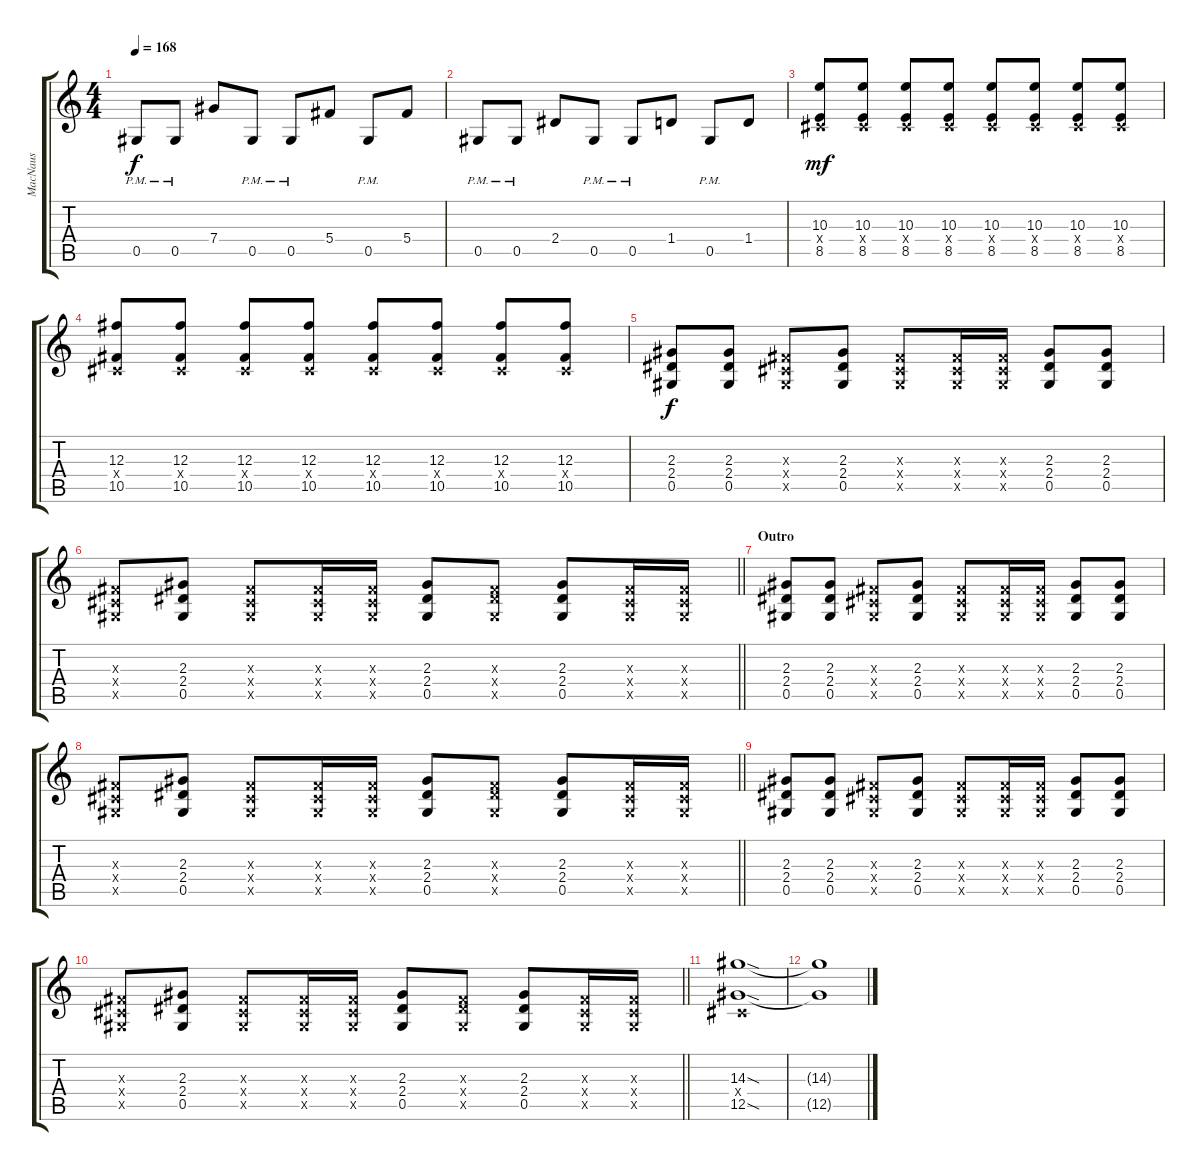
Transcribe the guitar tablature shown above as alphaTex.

\track ("MacNaus" "MacNaus") {instrument distortionguitar}
\staff {score tabs}
\tuning (Eb4 Bb3 Gb3 Db3 Ab2 Eb2) {hide}
\ts (4 4)
\tempo 168
\clef g2
\ks c
0.5{pm}.8{dy f} 0.5{pm}.8 7.4.8 0.5{pm}.8 0.5{pm}.8 5.4.8 0.5{pm}.8 5.4.8 |
0.5{pm}.8 0.5{pm}.8 2.4.8 0.5{pm}.8 0.5{pm}.8 1.4.8 0.5{pm}.8 1.4.8 |
(10.3 0.4{x} 8.5).8{dy mf} (10.3 0.4{x} 8.5).8 (10.3 0.4{x} 8.5).8 (10.3 0.4{x} 8.5).8 (10.3 0.4{x} 8.5).8 (10.3 0.4{x} 8.5).8 (10.3 0.4{x} 8.5).8 (10.3 0.4{x} 8.5).8 |
(12.3 0.4{x} 10.5).8 (12.3 0.4{x} 10.5).8 (12.3 0.4{x} 10.5).8 (12.3 0.4{x} 10.5).8 (12.3 0.4{x} 10.5).8 (12.3 0.4{x} 10.5).8 (12.3 0.4{x} 10.5).8 (12.3 0.4{x} 10.5).8 |
(2.3 2.4 0.5).8{dy f} (2.3 2.4 0.5).8 (0.3{x} 0.4{x} 0.5{x}).8 (2.3 2.4 0.5).8 (0.3{x} 0.4{x} 0.5{x}).8 (0.3{x} 0.4{x} 0.5{x}).16 (0.3{x} 0.4{x} 0.5{x}).16 (2.3 2.4 0.5).8 (2.3 2.4 0.5).8 |
\barLineRight lightlight
(0.3{x} 0.4{x} 0.5{x}).8 (2.3 2.4 0.5).8 (0.3{x} 0.4{x} 0.5{x}).8 (0.3{x} 0.4{x} 0.5{x}).16 (0.3{x} 0.4{x} 0.5{x}).16 (2.3 2.4 0.5).8 (0.3{x} 2.4{x} 0.5{x}).8 (2.3 2.4 0.5).8 (0.3{x} 0.4{x} 0.5{x}).16 (0.3{x} 0.4{x} 0.5{x}).16 |
\section ("" "Outro")
(2.3 2.4 0.5).8 (2.3 2.4 0.5).8 (0.3{x} 0.4{x} 0.5{x}).8 (2.3 2.4 0.5).8 (0.3{x} 0.4{x} 0.5{x}).8 (0.3{x} 0.4{x} 0.5{x}).16 (0.3{x} 0.4{x} 0.5{x}).16 (2.3 2.4 0.5).8 (2.3 2.4 0.5).8 |
\barLineRight lightlight
(0.3{x} 0.4{x} 0.5{x}).8 (2.3 2.4 0.5).8 (0.3{x} 0.4{x} 0.5{x}).8 (0.3{x} 0.4{x} 0.5{x}).16 (0.3{x} 0.4{x} 0.5{x}).16 (2.3 2.4 0.5).8 (0.3{x} 2.4{x} 0.5{x}).8 (2.3 2.4 0.5).8 (0.3{x} 0.4{x} 0.5{x}).16 (0.3{x} 0.4{x} 0.5{x}).16 |
(2.3 2.4 0.5).8 (2.3 2.4 0.5).8 (0.3{x} 0.4{x} 0.5{x}).8 (2.3 2.4 0.5).8 (0.3{x} 0.4{x} 0.5{x}).8 (0.3{x} 0.4{x} 0.5{x}).16 (0.3{x} 0.4{x} 0.5{x}).16 (2.3 2.4 0.5).8 (2.3 2.4 0.5).8 |
\barLineRight lightlight
(0.3{x} 0.4{x} 0.5{x}).8 (2.3 2.4 0.5).8 (0.3{x} 0.4{x} 0.5{x}).8 (0.3{x} 0.4{x} 0.5{x}).16 (0.3{x} 0.4{x} 0.5{x}).16 (2.3 2.4 0.5).8 (0.3{x} 2.4{x} 0.5{x}).8 (2.3 2.4 0.5).8 (0.3{x} 0.4{x} 0.5{x}).16 (0.3{x} 0.4{x} 0.5{x}).16 |
(14.3{sod} 0.4{x} 12.5{sod}).1 |
(14.3{t} 12.5{t}).1
